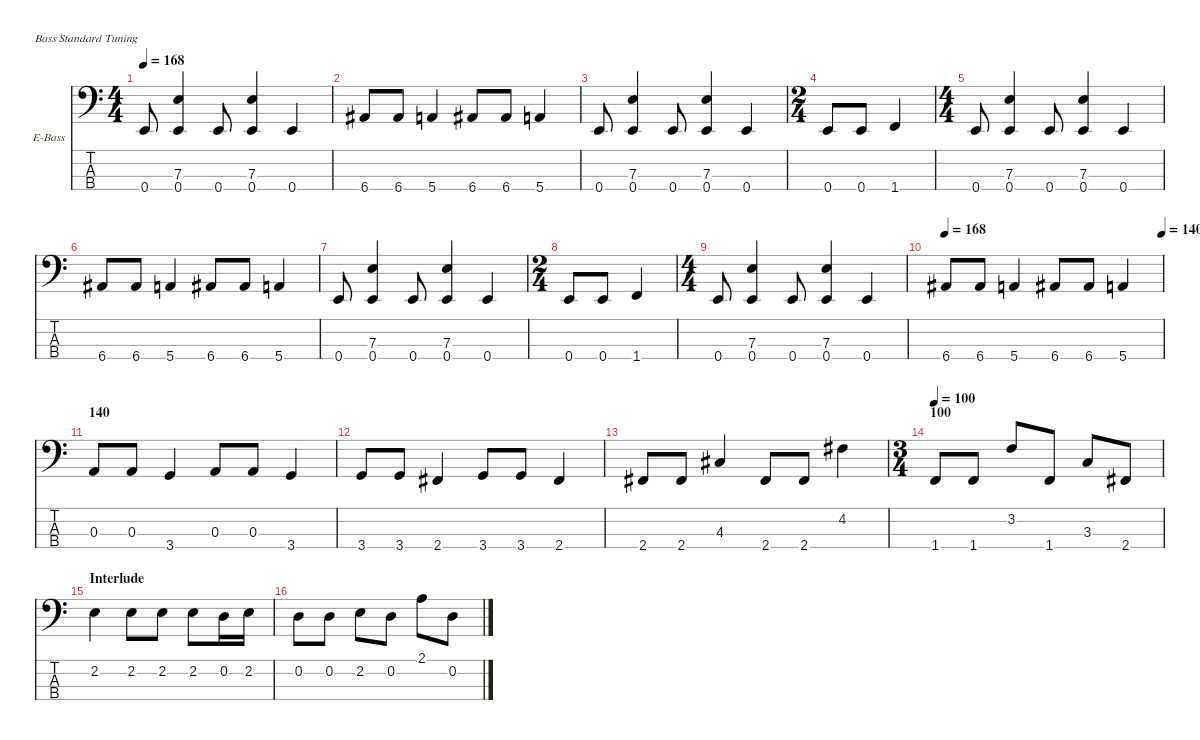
\hideDynamics
\bracketExtendMode nobrackets
\firstSystemTrackNameOrientation horizontal
\otherSystemsTrackNameOrientation horizontal
\track ("Bass" "E-Bass") {instrument electricbasspick}
\staff {score tabs}
\tuning (G2 D2 A1 E1)
\ts (4 4)
\tempo 168
\clef f4
\ks c
0.4.8{dy fff} (7.3 0.4).4{dy f} 0.4.8{dy fff} (7.3 0.4).4{dy f} 0.4.4{dy fff} |
6.4{acc #}.8{dy f} 6.4{acc #}.8 5.4.4 6.4{acc #}.8 6.4{acc #}.8 5.4.4 |
0.4.8{dy fff} (7.3 0.4).4{dy f} 0.4.8{dy fff} (7.3 0.4).4{dy f} 0.4.4{dy fff} |
\ts (2 4)
0.4.8 0.4.8 1.4.4 |
\ts (4 4)
0.4.8 (7.3 0.4).4{dy f} 0.4.8{dy fff} (7.3 0.4).4{dy f} 0.4.4{dy fff} |
6.4{acc #}.8{dy f} 6.4{acc #}.8 5.4.4 6.4{acc #}.8 6.4{acc #}.8 5.4.4 |
0.4.8{dy fff} (7.3 0.4).4{dy f} 0.4.8{dy fff} (7.3 0.4).4{dy f} 0.4.4{dy fff} |
\ts (2 4)
0.4.8 0.4.8 1.4.4 |
\ts (4 4)
0.4.8 (7.3 0.4).4{dy f} 0.4.8{dy fff} (7.3 0.4).4{dy f} 0.4.4{dy fff} |
\tempo 168
\tempo (140 1)
6.4{acc #}.8{dy f} 6.4{acc #}.8 5.4.4 6.4{acc #}.8 6.4{acc #}.8 5.4.4 |
\section ("" "140")
0.3.8{dy fff} 0.3.8 3.4.4 0.3.8 0.3.8 3.4.4 |
3.4.8 3.4.8 2.4{acc #}.4 3.4.8 3.4.8 2.4{acc #}.4 |
2.4{acc #}.8 2.4{acc #}.8 4.3{acc #}.4 2.4{acc #}.8 2.4{acc #}.8 4.2{acc #}.4 |
\ts (3 4)
\section ("" "100")
\tempo 100
1.4.8 1.4.8 3.2.8 1.4.8 3.3.8 2.4{acc #}.8 |
\section ("" "Interlude")
2.2.4 2.2.8 2.2.8 2.2.8 0.2.16 2.2.16 |
0.2.8 0.2.8 2.2.8 0.2.8 2.1.8 0.2.8
